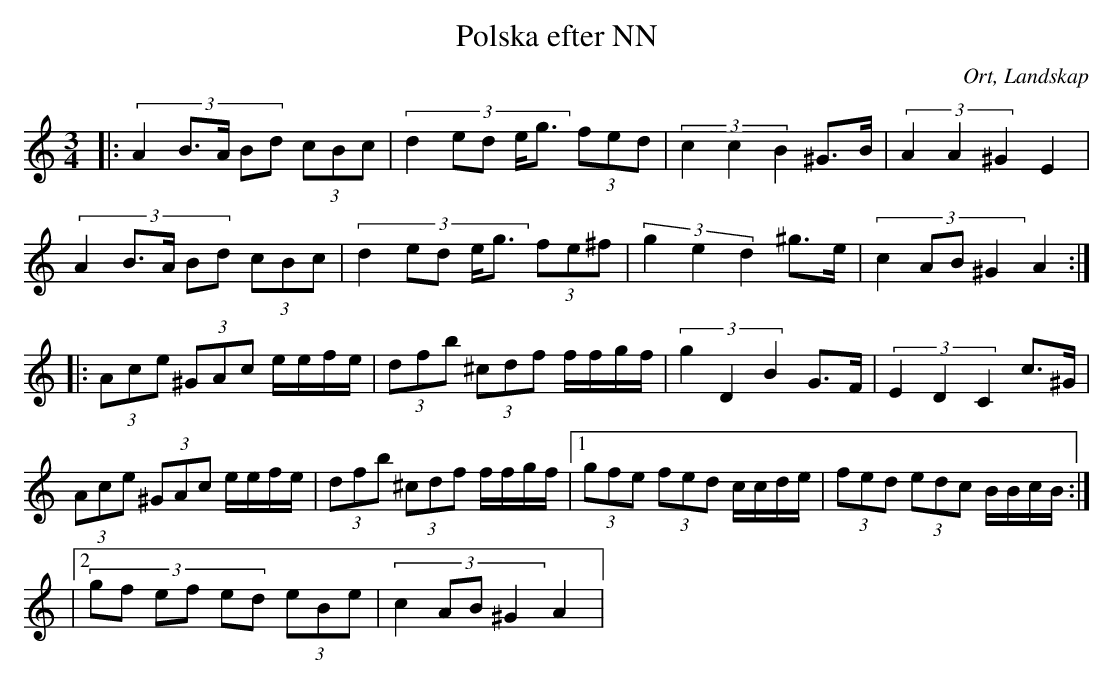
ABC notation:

X:1
T:Polska efter NN
O:Ort, Landskap
M:3/4
L:1/8
K:C
|: (3:2:5 A2 B>A Bd (3cBc| (3:2:5 d2 ed e<g (3fed|(3:2:3 c2 c2 B2 ^G>B|(3:2:3 A2 A2 ^G2 E2|
(3:2:5 A2 B>A Bd (3cBc| (3:2:5 d2 ed e<g (3fe^f|(3:2:3 g2 e2 d2 ^g>e|(3:2:4 c2 AB ^G2 A2:|
|: (3Ace (3^GAc e/e/f/e/| (3 dfb (3^cdf f/f/g/f/|(3:2:3 g2 D2 B2 G>F|(3:2:3 E2 D2 C2 c>^G |
(3 Ace (3^GAc e/e/f/e/| (3 dfb (3^cdf f/f/g/f/|1(3gfe (3fed c/c/d/e/|(3fed (3edc B/B/c/B/:|
|2(3:2:6 gf ef ed (3eBe|(3:2:4 c2 AB ^G2 A2|
